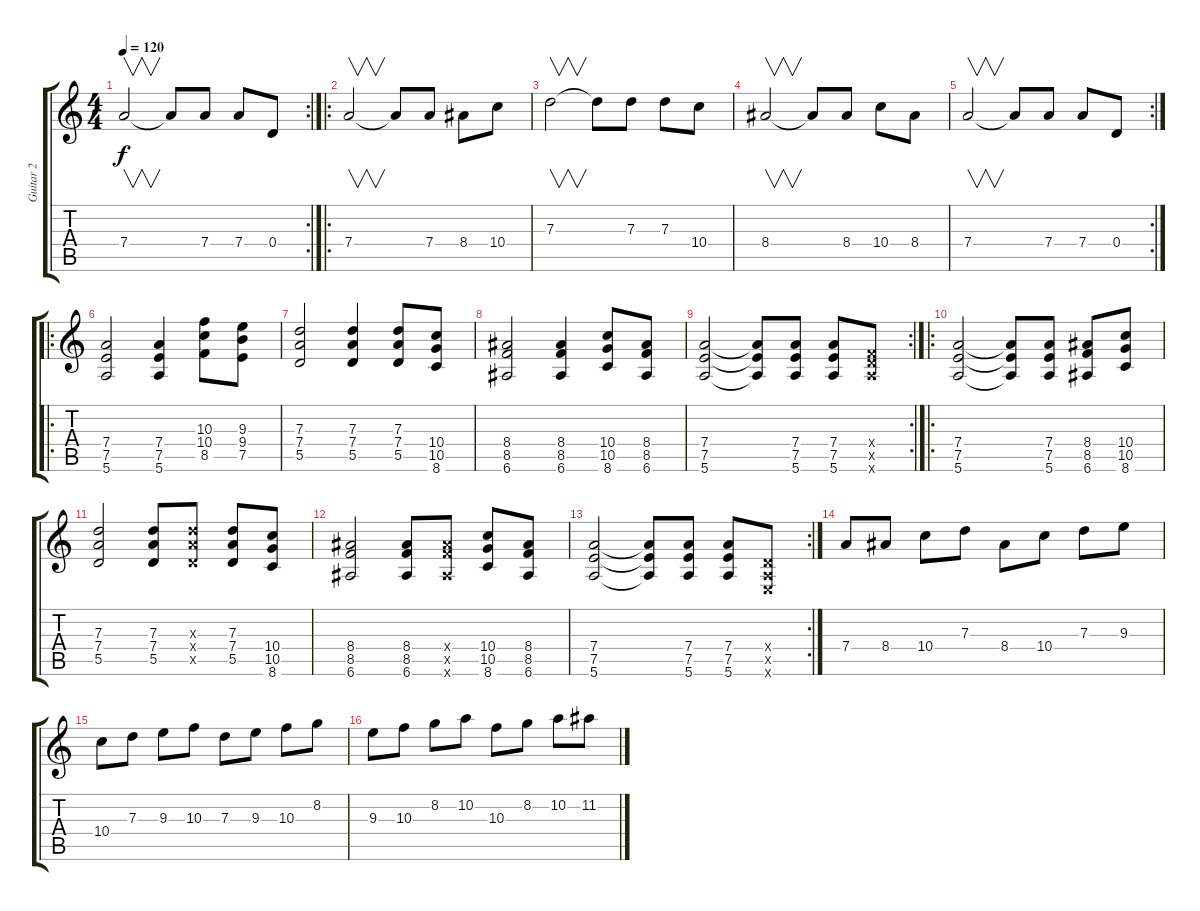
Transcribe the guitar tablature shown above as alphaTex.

\track ("Guitar 2" "Guitar 2") {instrument electricguitarclean}
\staff {score tabs}
\tuning (E4 B3 G3 D3 A2 E2) {hide}
\rc 2
\ts (4 4)
\tempo 120
\clef g2
\ks c
7.4.2{v dy f} 7.4{t}.8 7.4.8 7.4.8 0.4.8 |
\ro
7.4.2{v instrument distortionguitar} 7.4{t}.8 7.4.8 8.4.8 10.4.8 |
7.3.2{v} 7.3{t}.8 7.3.8 7.3.8 10.4.8 |
8.4.2{v} 8.4{t}.8 8.4.8 10.4.8 8.4.8 |
\rc 2
7.4.2{v} 7.4{t}.8 7.4.8 7.4.8 0.4.8 |
\ro
(7.4 7.5 5.6).2{instrument distortionguitar} (7.4 7.5 5.6).4 (10.3 10.4 8.5).8 (9.3 9.4 7.5).8 |
(7.3 7.4 5.5).2 (7.3 7.4 5.5).4 (7.3 7.4 5.5).8 (10.4 10.5 8.6).8 |
(8.4 8.5 6.6).2 (8.4 8.5 6.6).4 (10.4 10.5 8.6).8 (8.4 8.5 6.6).8 |
\rc 2
(7.4 7.5 5.6).2 (7.4{t} 7.5{t} 5.6{t}).8 (7.4 7.5 5.6).8 (7.4 7.5 5.6).8 (0.4{x} 8.5{x} 5.6{x}).8 |
\ro
(7.4 7.5 5.6).2{instrument distortionguitar} (7.4{t} 7.5{t} 5.6{t}).8 (7.4 7.5 5.6).8 (8.4 8.5 6.6).8 (10.4 10.5 8.6).8 |
(7.3 7.4 5.5).2 (7.3 7.4 5.5).8 (7.3{x} 7.4{x} 5.5{x}).8 (7.3 7.4 5.5).8 (10.4 10.5 8.6).8 |
(8.4 8.5 6.6).2 (8.4 8.5 6.6).8 (8.4{x} 8.5{x} 6.6{x}).8 (10.4 10.5 8.6).8 (8.4 8.5 6.6).8 |
\rc 2
(7.4 7.5 5.6).2 (7.4{t} 7.5{t} 5.6{t}).8 (7.4 7.5 5.6).8 (7.4 7.5 5.6).8 (0.4{x} 0.5{x} 0.6{x}).8 |
7.4.8{instrument distortionguitar} 8.4.8 10.4.8 7.3.8 8.4.8 10.4.8 7.3.8 9.3.8 |
10.4.8 7.3.8 9.3.8 10.3.8 7.3.8 9.3.8 10.3.8 8.2.8 |
9.3.8 10.3.8 8.2.8 10.2.8 10.3.8 8.2.8 10.2.8 11.2.8
